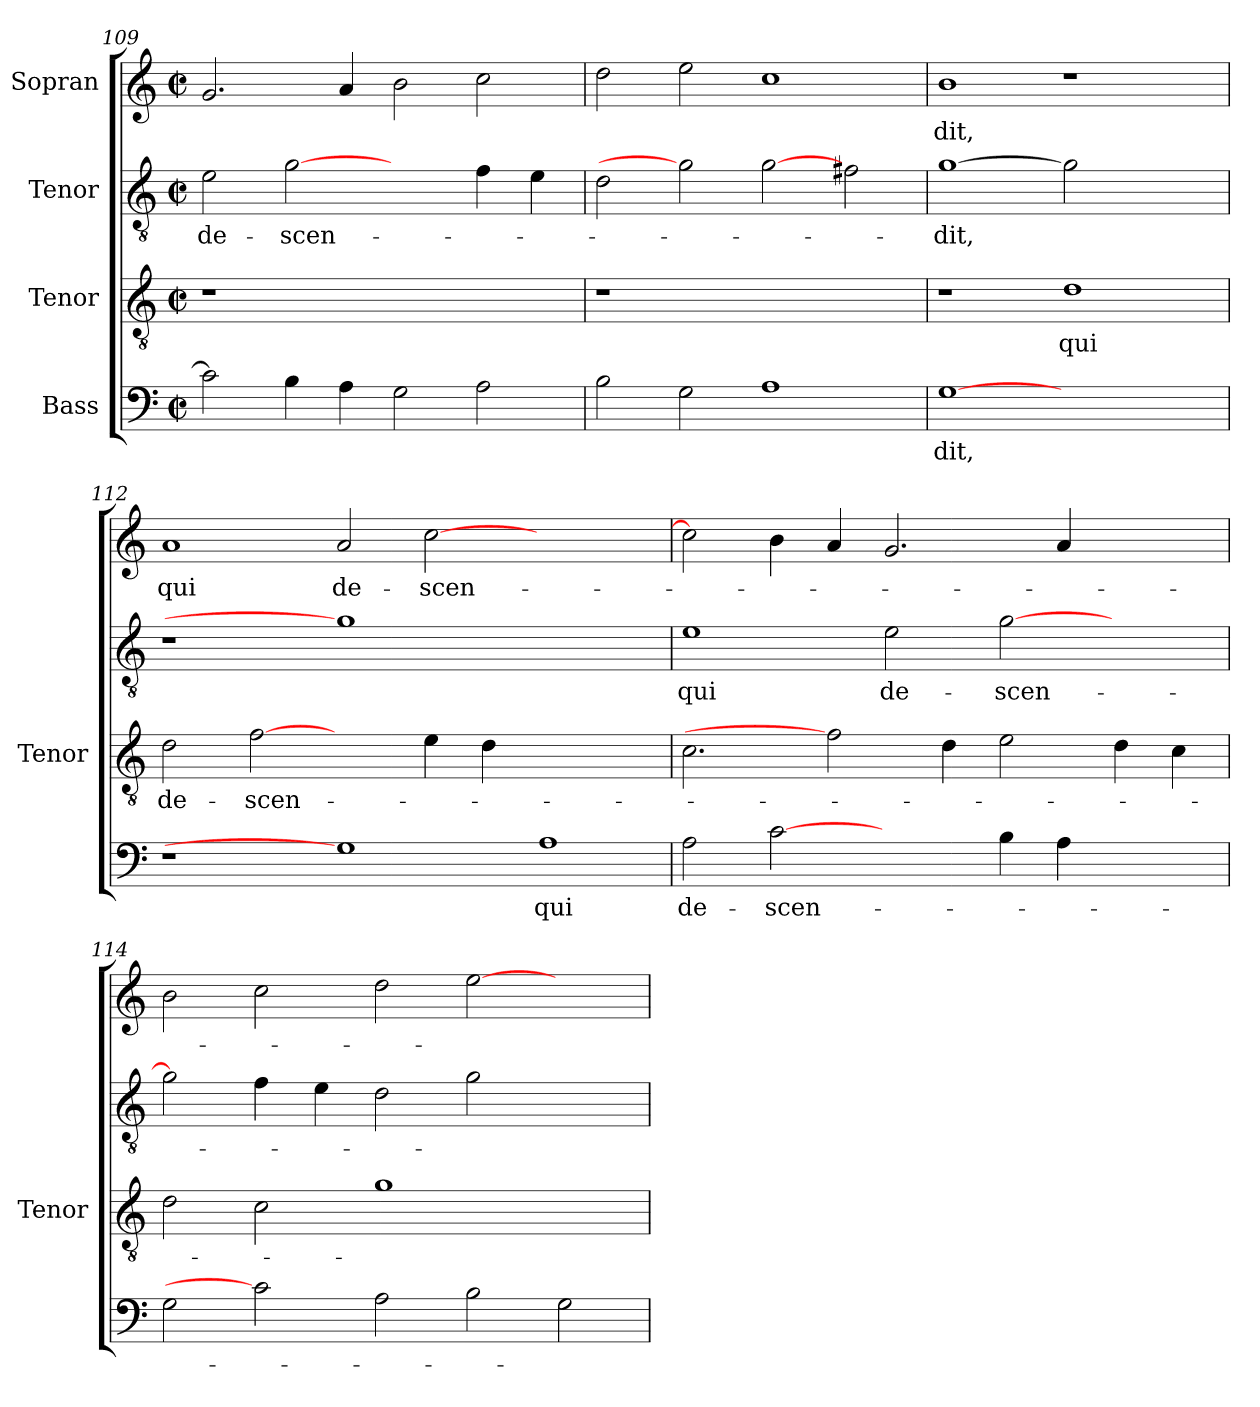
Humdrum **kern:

**kern	**text	**kern	**text	**kern	**text	**kern	**text
*part4	*part4	*part3	*part3	*part2	*part2	*part1	*part1
*staff4	*staff4	*staff3	*staff3	*staff2	*staff2	*staff1	*staff1
*I"Bass	*	*I"Tenor	*	*I"Tenor	*	*I"Sopran	*
*	*	*I'Tenor	*	*	*	*	*
*clefF4	*	*clefGv2	*	*clefGv2	*	*clefG2	*
*	*	*ITrd7c12	*	*ITrd7c12	*	*	*
*k[]	*	*k[]	*	*k[]	*	*k[]	*
*M2/2	*	*M2/2	*	*M2/2	*	*M2/2	*
*met(c|)	*	*met(c|)	*	*met(c|)	*	*met(c|)	*
=109	=109	=109	=109	=109	=109	=109	=109
!	!	!LO:N:vis=1	!	!	!	!	!
!	!	!	!	!	!LO:LY:b:color=#000000	!	!
2ci\]	.	1r	.	2Ei\	de-	2.gi/	.
!	!	!	!	!	!LO:LY:b:color=#000000	!	!
4Bi\	.	.	.	[2Gi	-scen-	.	.
4Ai\	.	.	.	.	.	4ai/	.
2Gi\	.	1ryy	.	2ryy	.	2bi\	.
2Ai\	.	.	.	4Fi\	.	2cci\	.
.	.	.	.	4Ei\	.	.	.
=110	=110	=110	=110	=110	=110	=110	=110
!	!	!LO:N:vis=1	!	!	!	!	!
2Bi\	.	1r	.	2Di\	.	2ddi\	.
2Gi\	.	.	.	2Gi]	.	2eei\	.
1Ai	.	1ryy	.	[2Gi	.	1cci	.
.	.	.	.	2F#Xi\	.	.	.
=111	=111	=111	=111	=111	=111	=111	=111
!	!LO:LY:b:color=#000000	!	!	!	!	!	!
!	!	!	!	!	!LO:LY:b:color=#000000	!	!
!	!	!	!	!	!	!	!LO:LY:b:color=#000000
[1Gi	-dit,	1r	.	[1Gi	-dit,	1bi	-dit,
!	!	!	!LO:LY:b:color=#000000	!	!	!	!
1ryy	.	1Di	qui	2Gi]	.	1r	.
.	.	.	.	2ryy	.	.	.
!!LO:LB:g=z
=112	=112	=112	=112	=112	=112	=112	=112
!	!	!	!LO:LY:b:color=#000000	!LO:N:vis=1	!	!	!
!	!	!	!	!	!	!	!LO:LY:b:color=#000000
1r	.	2Di\	de-	1r	.	1ai	qui
!	!	!	!LO:LY:b:color=#000000	!	!	!	!
.	.	[2Fi	-scen-	.	.	.	.
!	!	!	!	!	!	!	!LO:LY:b:color=#000000
1Gi]	.	2ryy	.	1Gi]	.	2ai/	de-
!	!	!	!	!	!	!	!LO:LY:b:color=#000000
.	.	4Ei\	.	.	.	[>2cci\	-scen-
.	.	4Di\	.	.	.	.	.
!	!LO:LY:b:color=#000000	!	!	!	!	!	!
1Ai	qui	1ryy	.	1ryy	.	1ryy	.
=113	=113	=113	=113	=113	=113	=113	=113
!	!LO:LY:b:color=#000000	!	!	!	!	!	!
!	!	!	!	!	!LO:LY:b:color=#000000	!	!
2Ai\	de-	2.Ci\	.	1Ei	qui	2cci\]	.
!	!LO:LY:b:color=#000000	!	!	!	!	!	!
[2ci	-scen-	.	.	.	.	4bi\	.
.	.	2Fi]	.	.	.	4ai/	.
!	!	!	!	!	!LO:LY:b:color=#000000	!	!
2ryy	.	.	.	2Ei\	de-	2.gi/	.
.	.	4Di\	.	.	.	.	.
!	!	!	!	!	!LO:LY:b:color=#000000	!	!
4Bi\	.	2Ei\	.	[>2Gi\	-scen-	.	.
4Ai\	.	.	.	.	.	4ai/	.
2ryy	.	4Di\	.	2ryy	.	2ryy	.
.	.	4Ci\	.	.	.	.	.
=114	=114	=114	=114	=114	=114	=114	=114
2Gi\	.	2Di\	.	2Gi\]	.	2bi\	.
2ci]	.	2Ci\	.	4Fi\	.	2cci\	.
.	.	.	.	4Ei\	.	.	.
2Ai\	.	1Gi	.	2Di\	.	2ddi\	.
2Bi\	.	.	.	2Gi\	.	[>2eei\	.
2Gi\	.	2ryy	.	2ryy	.	2ryy	.
=	=	=	=	=	=	=	=
*-	*-	*-	*-	*-	*-	*-	*-
